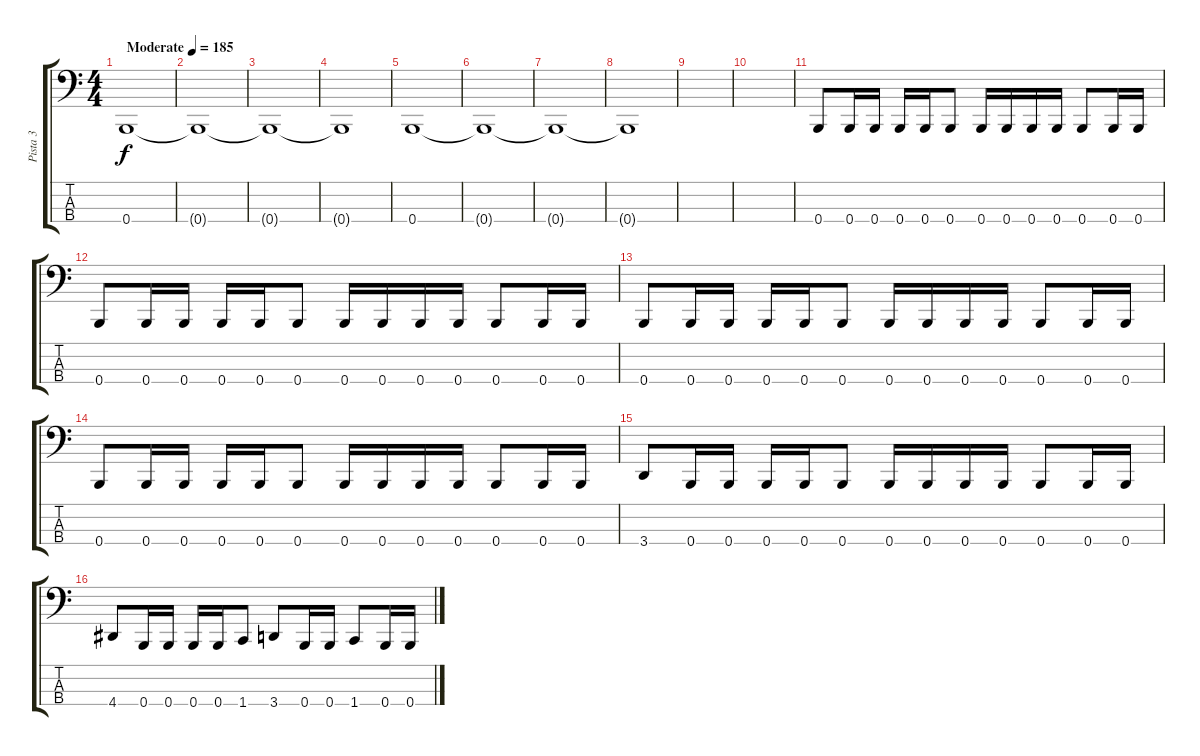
\track ("Pista 3" "Pista 3") {instrument electricbassfinger}
\staff {score tabs}
\tuning (E2 B1 Gb1 B0) {hide}
\ts (4 4)
\tempo (185 "Moderate")
\clef f4
\ks c
0.4.1{dy f instrument electricbassfinger} |
0.4{t}.1 |
0.4{t}.1 |
0.4{t}.1 |
0.4.1 |
0.4{t}.1 |
0.4{t}.1 |
0.4{t}.1 |
|
|
0.4.8 0.4.16 0.4.16 0.4.16 0.4.16 0.4.8 0.4.16 0.4.16 0.4.16 0.4.16 0.4.8 0.4.16 0.4.16 |
0.4.8 0.4.16 0.4.16 0.4.16 0.4.16 0.4.8 0.4.16 0.4.16 0.4.16 0.4.16 0.4.8 0.4.16 0.4.16 |
0.4.8 0.4.16 0.4.16 0.4.16 0.4.16 0.4.8 0.4.16 0.4.16 0.4.16 0.4.16 0.4.8 0.4.16 0.4.16 |
0.4.8 0.4.16 0.4.16 0.4.16 0.4.16 0.4.8 0.4.16 0.4.16 0.4.16 0.4.16 0.4.8 0.4.16 0.4.16 |
3.4.8 0.4.16 0.4.16 0.4.16 0.4.16 0.4.8 0.4.16 0.4.16 0.4.16 0.4.16 0.4.8 0.4.16 0.4.16 |
4.4.8 0.4.16 0.4.16 0.4.16 0.4.16 1.4.8 3.4.8 0.4.16 0.4.16 1.4.8 0.4.16 0.4.16
